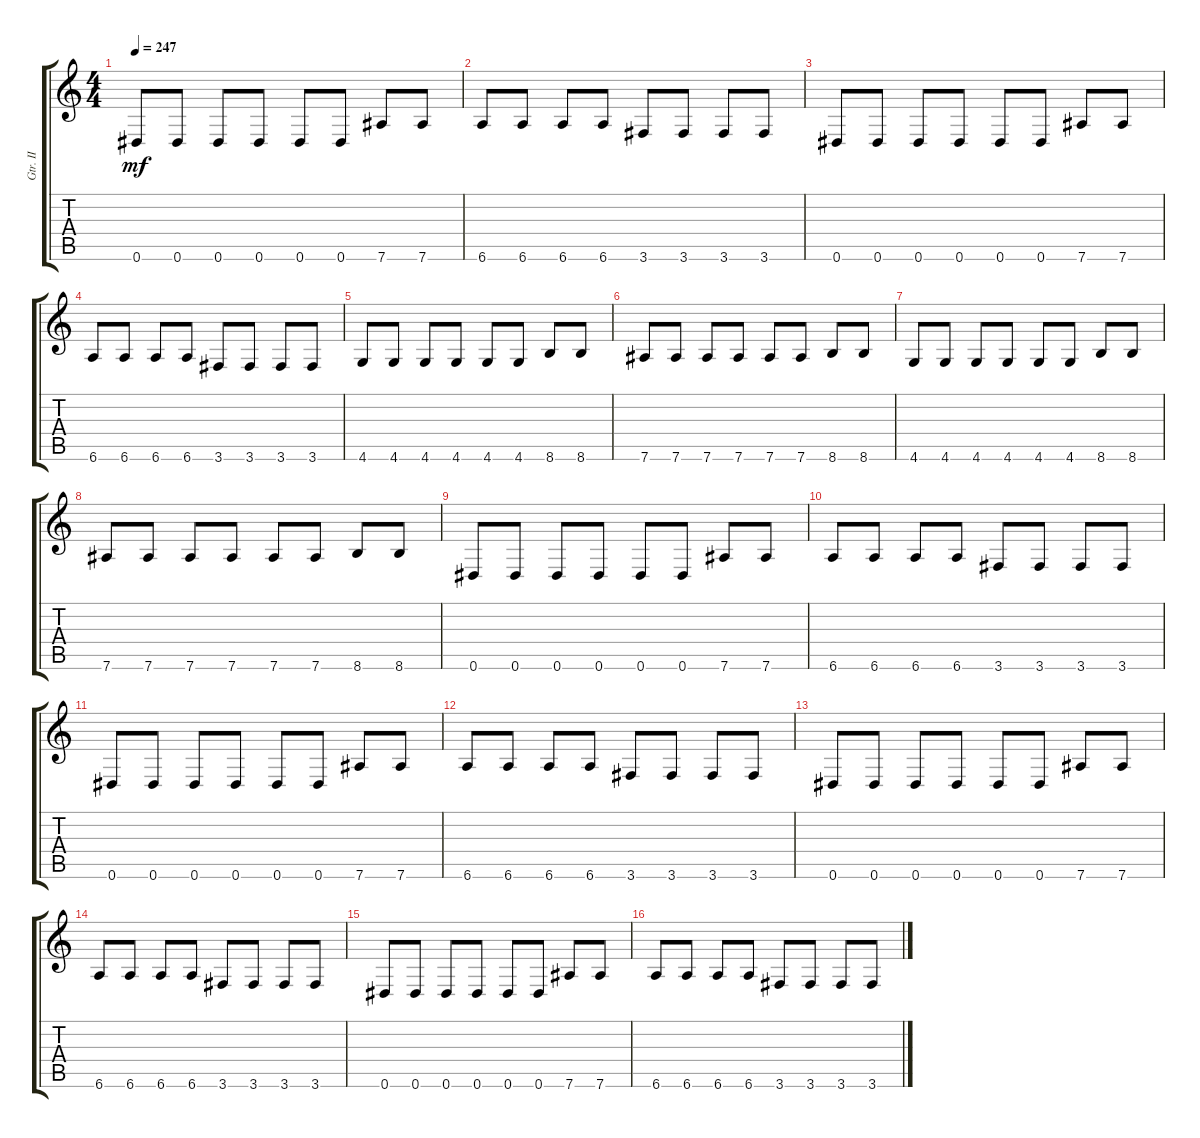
\track ("Gtr. II" "Gtr. II") {instrument overdrivenguitar}
\staff {score tabs}
\tuning (Eb4 Bb3 Gb3 Db3 Ab2 Eb2) {hide}
\ts (4 4)
\tempo 247
\clef g2
\ks c
0.6.8{dy mf} 0.6.8 0.6.8 0.6.8 0.6.8 0.6.8 7.6.8 7.6.8 |
6.6.8 6.6.8 6.6.8 6.6.8 3.6.8 3.6.8 3.6.8 3.6.8 |
0.6.8 0.6.8 0.6.8 0.6.8 0.6.8 0.6.8 7.6.8 7.6.8 |
6.6.8 6.6.8 6.6.8 6.6.8 3.6.8 3.6.8 3.6.8 3.6.8 |
4.6.8 4.6.8 4.6.8 4.6.8 4.6.8 4.6.8 8.6.8 8.6.8 |
7.6.8 7.6.8 7.6.8 7.6.8 7.6.8 7.6.8 8.6.8 8.6.8 |
4.6.8 4.6.8 4.6.8 4.6.8 4.6.8 4.6.8 8.6.8 8.6.8 |
7.6.8 7.6.8 7.6.8 7.6.8 7.6.8 7.6.8 8.6.8 8.6.8 |
0.6.8 0.6.8 0.6.8 0.6.8 0.6.8 0.6.8 7.6.8 7.6.8 |
6.6.8 6.6.8 6.6.8 6.6.8 3.6.8 3.6.8 3.6.8 3.6.8 |
0.6.8 0.6.8 0.6.8 0.6.8 0.6.8 0.6.8 7.6.8 7.6.8 |
6.6.8 6.6.8 6.6.8 6.6.8 3.6.8 3.6.8 3.6.8 3.6.8 |
0.6.8 0.6.8 0.6.8 0.6.8 0.6.8 0.6.8 7.6.8 7.6.8 |
6.6.8 6.6.8 6.6.8 6.6.8 3.6.8 3.6.8 3.6.8 3.6.8 |
0.6.8 0.6.8 0.6.8 0.6.8 0.6.8 0.6.8 7.6.8 7.6.8 |
6.6.8 6.6.8 6.6.8 6.6.8 3.6.8 3.6.8 3.6.8 3.6.8
